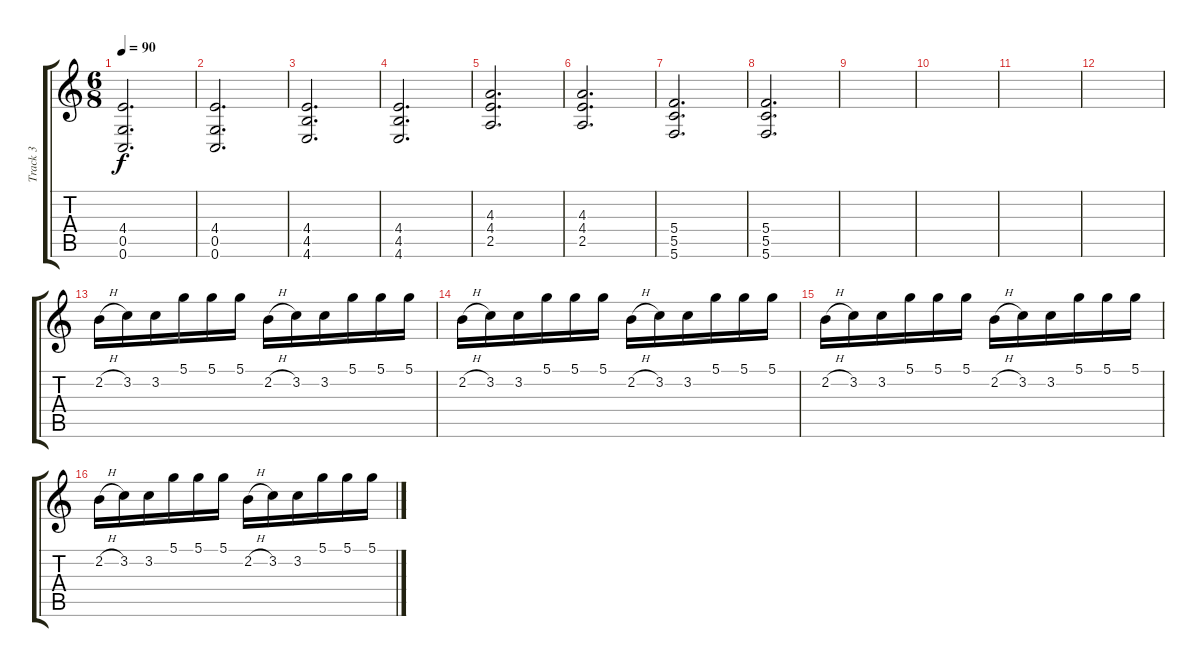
\track ("Track 3" "Track 3") {instrument electricguitarclean}
\staff {score tabs}
\tuning (D4 A3 F3 C3 G2 C2) {hide}
\ts (6 8)
\tempo 90
\clef g2
\ks c
(4.4 0.5 0.6).2{d dy f} |
(4.4 0.5 0.6).2{d} |
(4.4 4.5 4.6).2{d} |
(4.4 4.5 4.6).2{d} |
(4.3 4.4 2.5).2{d} |
(4.3 4.4 2.5).2{d} |
(5.4 5.5 5.6).2{d} |
(5.4 5.5 5.6).2{d} |
|
|
|
|
2.2{h}.16 3.2.16 3.2.16 5.1.16 5.1.16 5.1.16 2.2{h}.16 3.2.16 3.2.16 5.1.16 5.1.16 5.1.16 |
2.2{h}.16 3.2.16 3.2.16 5.1.16 5.1.16 5.1.16 2.2{h}.16 3.2.16 3.2.16 5.1.16 5.1.16 5.1.16 |
2.2{h}.16 3.2.16 3.2.16 5.1.16 5.1.16 5.1.16 2.2{h}.16 3.2.16 3.2.16 5.1.16 5.1.16 5.1.16 |
2.2{h}.16 3.2.16 3.2.16 5.1.16 5.1.16 5.1.16 2.2{h}.16 3.2.16 3.2.16 5.1.16 5.1.16 5.1.16
